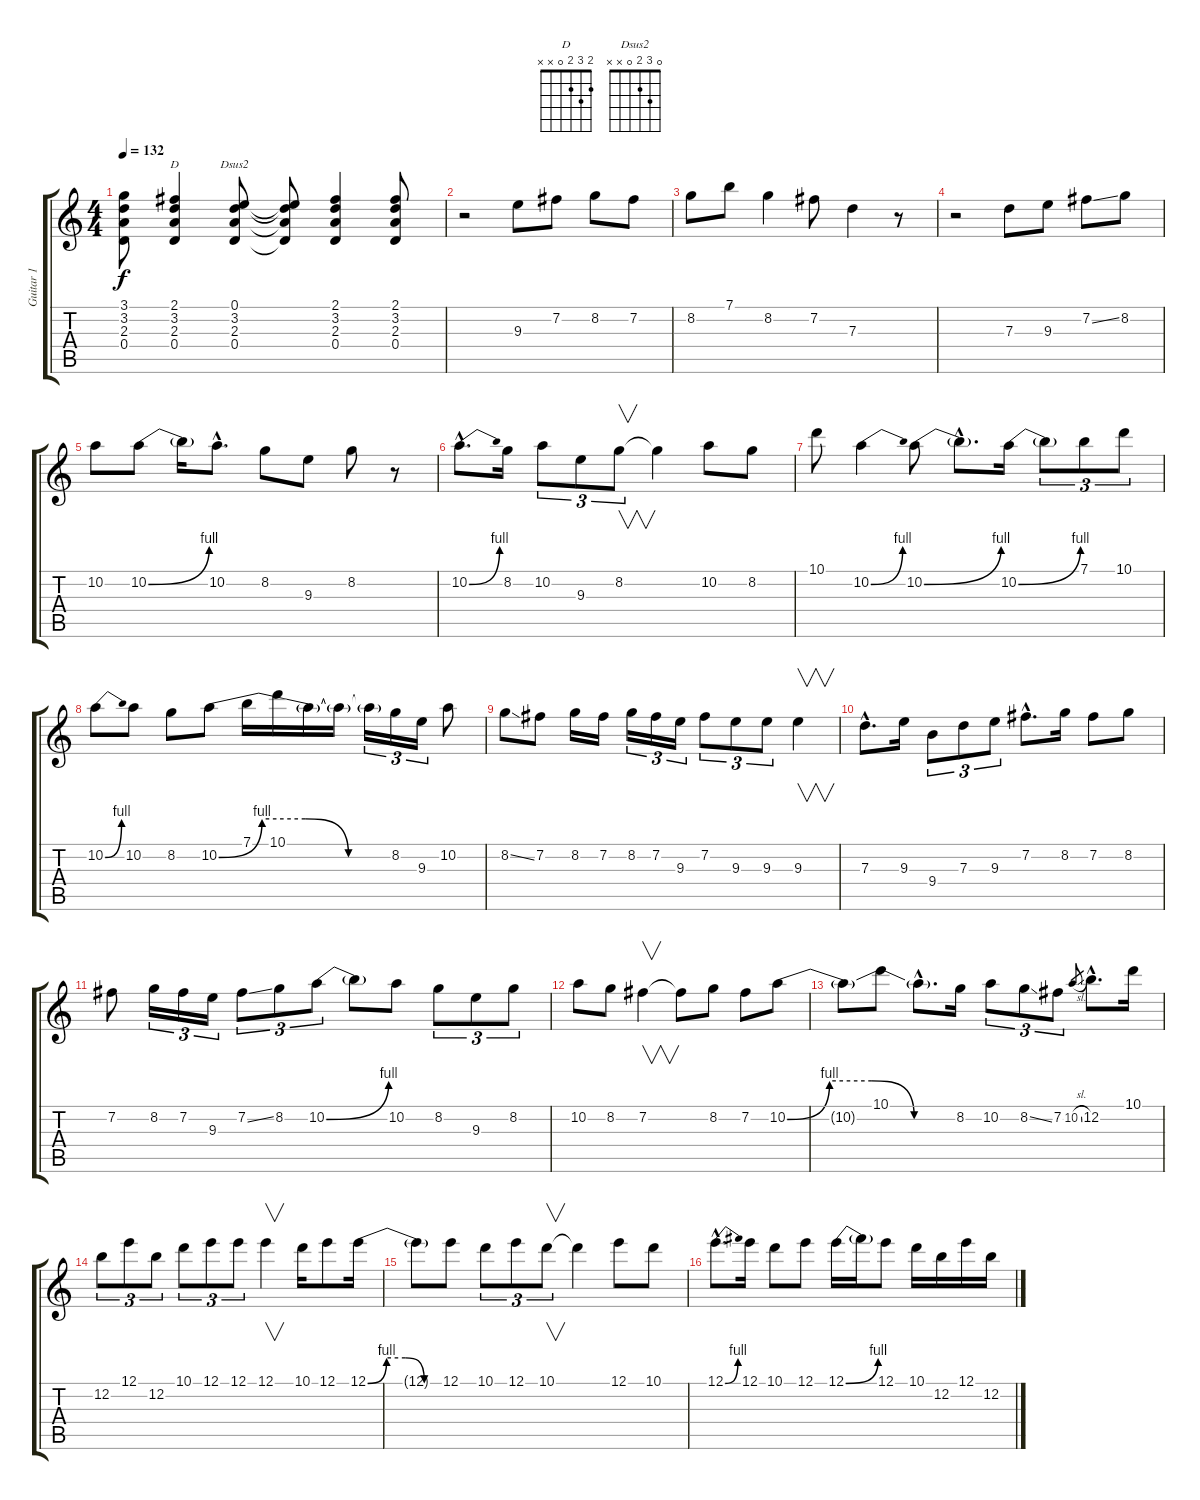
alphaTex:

\track ("Guitar 1" "Guitar 1") {instrument electricguitarjazz}
\staff {score tabs}
\tuning (E4 B3 G3 D3 A2 E2) {hide}
\chord ("D" 2 3 2 0 x x)
\chord ("Dsus2" 0 3 2 0 x x)
\ts (4 4)
\tempo 132
\clef g2
\ks c
(3.1{t} 3.2{t} 2.3{t} 0.4{t}).8{dy f} (2.1 3.2 2.3 0.4).4{ch "D"} (0.1 3.2 2.3 0.4).8{ch "Dsus2"} (0.1{t} 3.2{t} 2.3{t} 0.4{t}).8 (2.1 3.2 2.3 0.4).4 (2.1 3.2 2.3 0.4).8 |
r.2 9.3.8 7.2.8 8.2.8 7.2.8 |
8.2.8 7.1.8 8.2.4 7.2.8 7.3.4 r.8 |
r.2 7.3.8 9.3.8 7.2{ss}.8 8.2.8 |
10.2.8 10.2{be (bend 0 0 60 4)}.8 10.2{t}.16 10.2{hac}.8{d} 8.2.8 9.3.8 8.2.8 r.8 |
10.2{be (bend 0 0 60 4) hac}.8{d} 8.2.16 10.2.8{tu (3 2)} 9.3.8{tu (3 2)} 8.2.8{v tu (3 2)} 8.2{t}.4 10.2.8 8.2.8 |
10.1.8 10.2{be (bend 0 0 60 4)}.4 10.2{be (bend 0 0 60 4)}.8 10.2{hac t}.8{d} 10.2{be (bend 0 0 60 4)}.16 10.2{t}.8{tu (3 2)} 7.1.8{tu (3 2)} 10.1.8{tu (3 2)} |
10.2{be (bend 0 0 60 4)}.8 10.2.8 8.2.8 10.2{be (custom 0 0 15 4 30 4 45 0 60 0)}.8 7.1.16 10.1.16 10.2{t}.16 10.2{t}.16 10.2{t}.16{tu (3 2)} 8.2.16{tu (3 2)} 9.3.16{tu (3 2)} 10.2.8 |
8.2{ss}.8 7.2.8 8.2.16 7.2.16 8.2.16{tu (3 2)} 7.2.16{tu (3 2)} 9.3.16{tu (3 2)} 7.2.8{tu (3 2)} 9.3.8{tu (3 2)} 9.3.8{tu (3 2)} 9.3.4{v} |
7.3{hac}.8{d} 9.3.16 9.4.8{tu (3 2)} 7.3.8{tu (3 2)} 9.3.8{tu (3 2)} 7.2{hac}.8{d} 8.2.16 7.2.8 8.2.8 |
7.2.8 8.2.16{tu (3 2)} 7.2.16{tu (3 2)} 9.3.16{tu (3 2)} 7.2{ss}.8{tu (3 2)} 8.2.8{tu (3 2)} 10.2{be (bend 0 0 60 4)}.8{tu (3 2)} 10.2{t}.8 10.2.8 8.2.8{tu (3 2)} 9.3.8{tu (3 2)} 8.2.8{tu (3 2)} |
10.2.8 8.2.8 7.2.4{v} 7.2{t}.8 8.2.8 7.2.8 10.2{be (custom 0 0 15 4 30 4 45 0 60 0)}.8 |
10.2{t}.8 10.1.8 10.2{hac t}.8{d} 8.2.16 10.2.8{tu (3 2)} 8.2{ss}.8{tu (3 2)} 7.2.8{tu (3 2)} 10.2{sl}.8{gr} 12.2{hac}.8{d} 10.1.16 |
12.2.8{tu (3 2)} 12.1.8{tu (3 2)} 12.2.8{tu (3 2)} 10.1.8{tu (3 2)} 12.1.8{tu (3 2)} 12.1.8{tu (3 2)} 12.1.4{v} 10.1.16 12.1.8 12.1{be (custom 0 0 15 4 30 4 45 0 60 0)}.16 |
12.1{t}.8 12.1.8 10.1.8{tu (3 2)} 12.1.8{tu (3 2)} 10.1.8{v tu (3 2)} 10.1{t}.4 12.1.8 10.1.8 |
12.1{be (bend 0 0 60 4) hac}.8{d} 12.1.16 10.1.8 12.1.8 12.1{be (bend 0 0 60 4)}.16 12.1{t}.16 12.1.8 10.1.16 12.2.16 12.1.16 12.2.16
